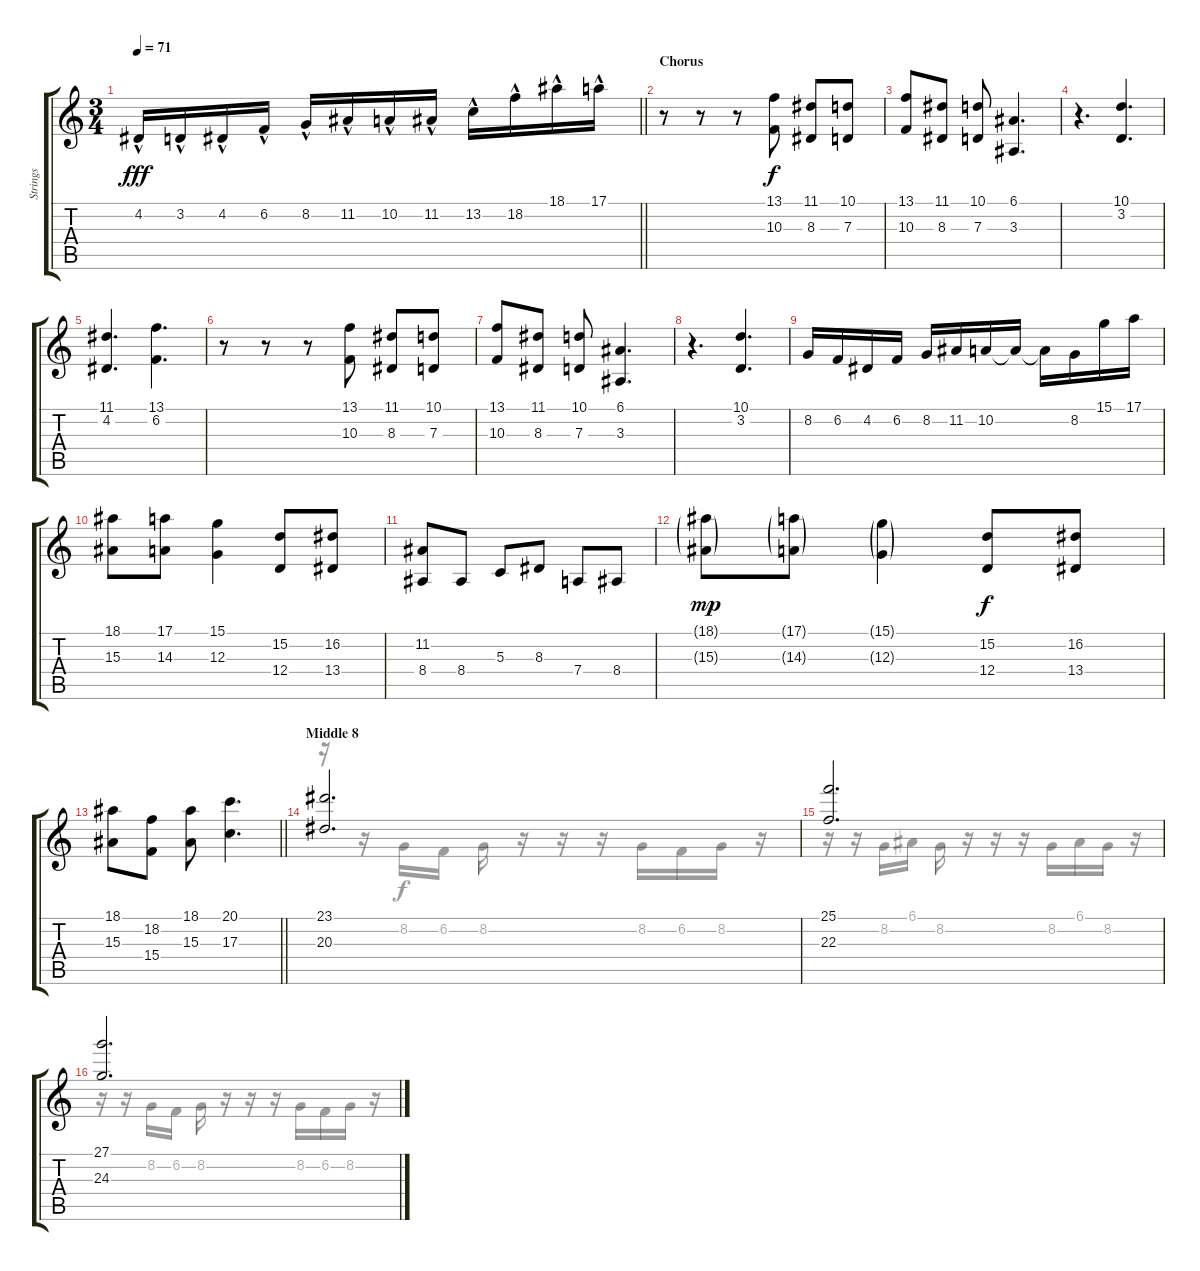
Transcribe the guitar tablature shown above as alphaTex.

\track ("Strings" "Strings") {instrument stringensemble1}
\staff {score tabs}
\tuning (E4 B3 G3 D3 A2 E2) {hide}
\voice
\ts (3 4)
\tempo 71
\clef g2
\barLineRight lightlight
\ks c
4.2{hac}.16{dy fff} 3.2{hac}.16 4.2{hac}.16 6.2{hac}.16 8.2{hac}.16 11.2{hac}.16 10.2{hac}.16 11.2{hac}.16 13.2{hac}.16 18.2{hac}.16 18.1{hac}.16 17.1{hac}.16 |
\section ("" "Chorus")
r.8 r.8 r.8 (13.1 10.3).8{dy f} (11.1 8.3).8 (10.1 7.3).8 |
(13.1 10.3).8 (11.1 8.3).8 (10.1 7.3).8 (6.1 3.3).4{d} |
r.4{d} (10.1 3.2).4{d} |
(11.1 4.2).4{d} (13.1 6.2).4{d} |
r.8 r.8 r.8 (13.1 10.3).8 (11.1 8.3).8 (10.1 7.3).8 |
(13.1 10.3).8 (11.1 8.3).8 (10.1 7.3).8 (6.1 3.3).4{d} |
r.4{d} (10.1 3.2).4{d} |
8.2.16 6.2.16 4.2.16 6.2.16 8.2.16 11.2.16 10.2.16 10.2{t}.16 10.2{t}.16 8.2.16 15.1.16 17.1.16 |
(18.1 15.3).8 (17.1 14.3).8 (15.1 12.3).4 (15.2 12.4).8 (16.2 13.4).8 |
(11.2 8.4).8 8.4.8 5.3.8 8.3.8 7.4.8 8.4.8 |
(18.1{g} 15.3{g}).8{dy mp} (17.1{g} 14.3{g}).8 (15.1{g} 12.3{g}).4 (15.2 12.4).8{dy f} (16.2 13.4).8 |
\barLineRight lightlight
(18.1 15.3).8 (18.2 15.4).8 (18.1 15.3).8 (20.1 17.3).4{d} |
\section ("" "Middle 8")
(23.1 20.3).2{d} |
(25.1 22.3).2{d} |
(27.1 24.3).2{d}
\voice
\clef g2
\ottava regular
\simile none
\barLineRight lightlight
\ks c
|
|
|
|
|
|
|
|
|
|
|
|
\barLineRight lightlight
|
r.16 r.16 8.2.16 6.2.16 8.2.16 r.16 r.16 r.16 8.2.16 6.2.16 8.2.16 r.16 |
r.16 r.16 8.2.16 6.1.16 8.2.16 r.16 r.16 r.16 8.2.16 6.1.16 8.2.16 r.16 |
r.16 r.16 8.2.16 6.2.16 8.2.16 r.16 r.16 r.16 8.2.16 6.2.16 8.2.16 r.16
